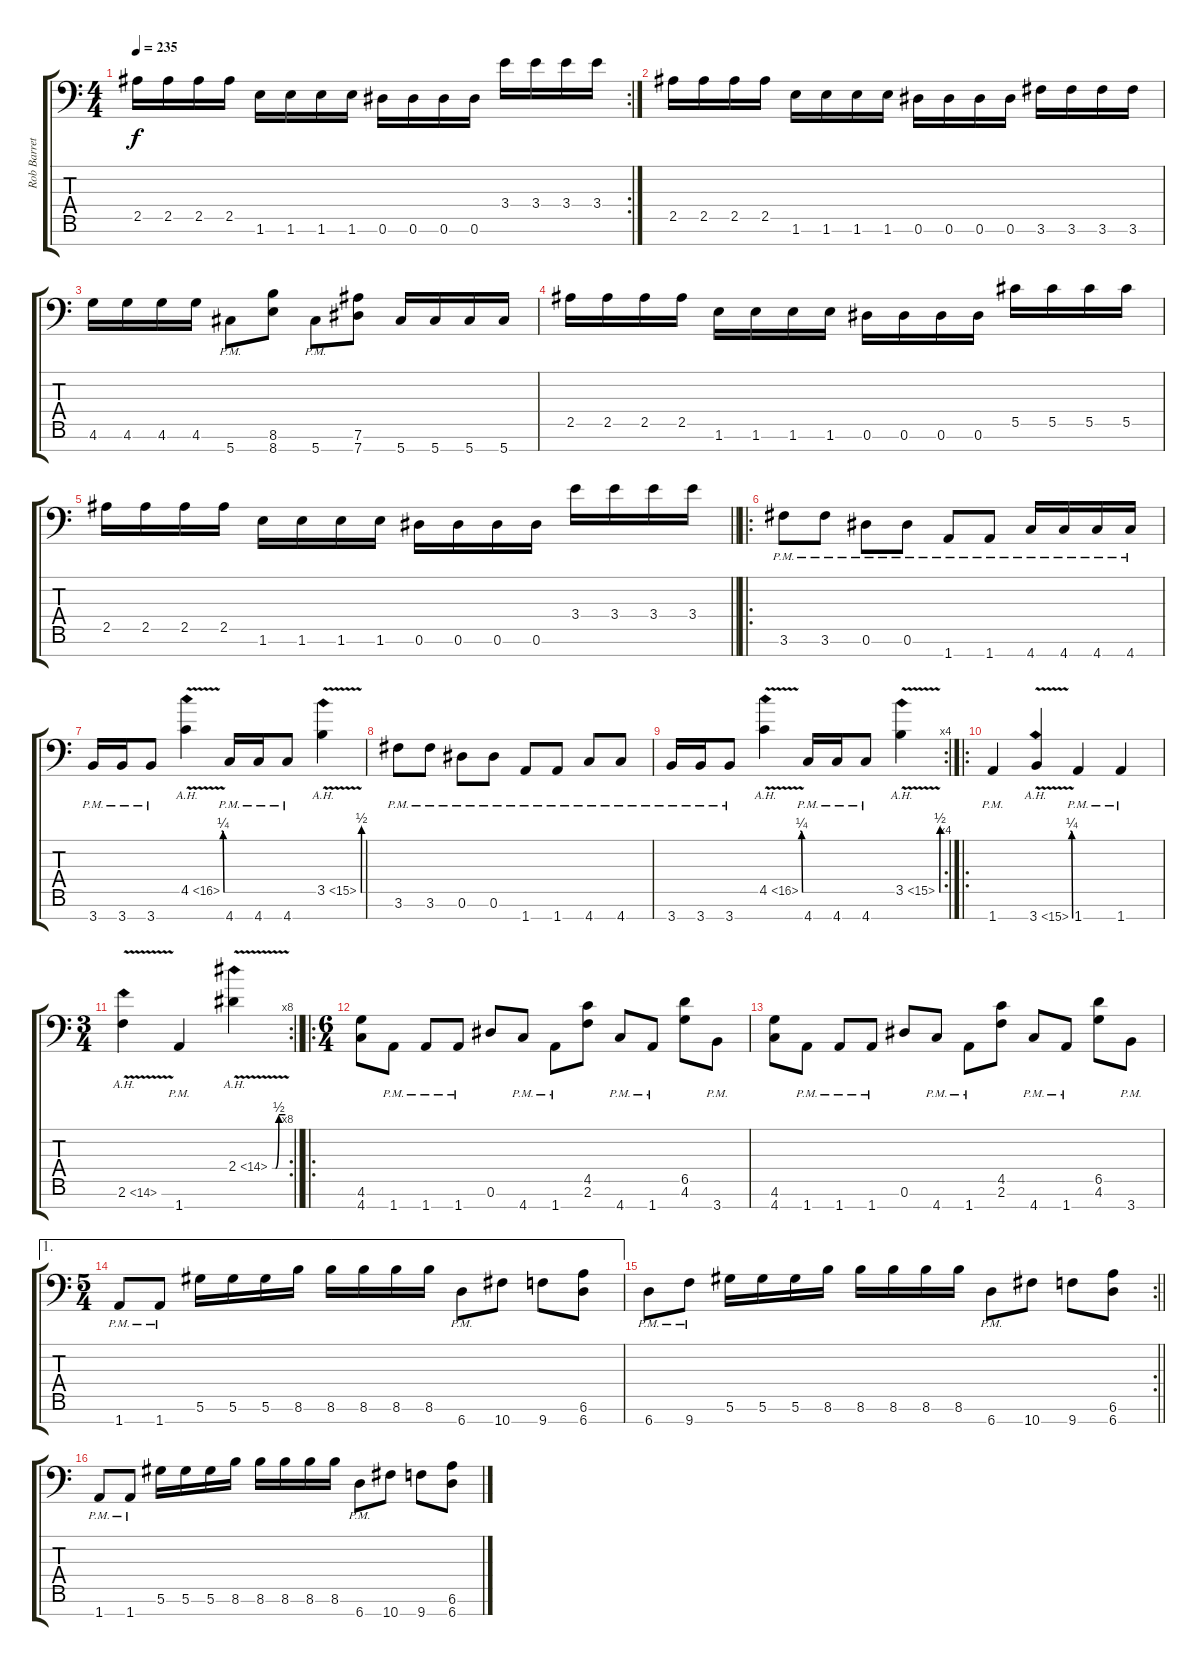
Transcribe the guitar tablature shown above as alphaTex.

\track ("Rob Barrett" "Rob Barret") {instrument distortionguitar}
\staff {score tabs}
\tuning (Eb4 Bb3 Gb3 Db3 Ab2 Eb2 Ab1) {hide}
\rc 2
\ts (4 4)
\tempo 235
\clef f4
\ks c
2.5.16{dy f} 2.5.16 2.5.16 2.5.16 1.6.16 1.6.16 1.6.16 1.6.16 0.6.16 0.6.16 0.6.16 0.6.16 3.4.16 3.4.16 3.4.16 3.4.16 |
2.5.16 2.5.16 2.5.16 2.5.16 1.6.16 1.6.16 1.6.16 1.6.16 0.6.16 0.6.16 0.6.16 0.6.16 3.6.16 3.6.16 3.6.16 3.6.16 |
4.6.16 4.6.16 4.6.16 4.6.16 5.7{pm}.8 (8.6 8.7).8 5.7{pm}.8 (7.6 7.7).8 5.7.16 5.7.16 5.7.16 5.7.16 |
2.5.16 2.5.16 2.5.16 2.5.16 1.6.16 1.6.16 1.6.16 1.6.16 0.6.16 0.6.16 0.6.16 0.6.16 5.5.16 5.5.16 5.5.16 5.5.16 |
\barLineRight lightlight
2.5.16 2.5.16 2.5.16 2.5.16 1.6.16 1.6.16 1.6.16 1.6.16 0.6.16 0.6.16 0.6.16 0.6.16 3.4.16 3.4.16 3.4.16 3.4.16 |
\ro
\section ("" "")
3.6{pm}.8{instrument distortionguitar} 3.6{pm}.8 0.6{pm}.8 0.6{pm}.8 1.7{pm}.8 1.7{pm}.8 4.7{pm}.16 4.7{pm}.16 4.7{pm}.16 4.7{pm}.16 |
3.7{pm}.16 3.7{pm}.16 3.7{pm}.8 4.5{be (custom 0 0 15 0 30 1 60 1) ah 12 v}.4{instrument guitarharmonics} 4.7{pm}.16{instrument distortionguitar} 4.7{pm}.16 4.7{pm}.8 3.5{be (custom 0 0 15 0 30 2 60 2) ah 12 v}.4{instrument guitarharmonics} |
3.6{pm}.8{instrument distortionguitar} 3.6{pm}.8 0.6{pm}.8 0.6{pm}.8 1.7{pm}.8 1.7{pm}.8 4.7{pm}.8 4.7{pm}.8 |
\rc 4
3.7{pm}.16 3.7{pm}.16 3.7{pm}.8 4.5{be (custom 0 0 15 0 30 1 60 1) ah 12 v}.4{instrument guitarharmonics} 4.7{pm}.16{instrument distortionguitar} 4.7{pm}.16 4.7{pm}.8 3.5{be (custom 0 0 15 0 30 2 60 2) ah 12 v}.4{instrument guitarharmonics} |
\ro
1.7{pm}.4{instrument distortionguitar} 3.7{be (custom 0 0 15 0 30 1 60 1) ah 12 v}.4{instrument guitarharmonics} 1.7{pm}.4{instrument distortionguitar} 1.7{pm}.4 |
\rc 8
\ts (3 4)
\barLineRight lightlight
2.6{ah 12 v}.4{instrument guitarharmonics} 1.7{pm}.4{instrument distortionguitar} 2.4{be (custom 0 0 15 0 30 2 60 2) ah 12 v}.4{instrument guitarharmonics} |
\ro
\ts (6 4)
\section ("" "")
(4.6 4.7).8{instrument distortionguitar} 1.7{pm}.8 1.7{pm}.8 1.7{pm}.8 0.6.8 4.7{pm}.8 1.7{pm}.8 (4.5 2.6).8 4.7{pm}.8 1.7{pm}.8 (6.5 4.6).8 3.7{pm}.8 |
(4.6 4.7).8 1.7{pm}.8 1.7{pm}.8 1.7{pm}.8 0.6.8 4.7{pm}.8 1.7{pm}.8 (4.5 2.6).8 4.7{pm}.8 1.7{pm}.8 (6.5 4.6).8 3.7{pm}.8 |
\ae 1
\ts (5 4)
1.7{pm}.8 1.7{pm}.8 5.6.16 5.6.16 5.6.16 8.6.16 8.6.16 8.6.16 8.6.16 8.6.16 6.7{pm}.8 10.7.8 9.7.8 (6.6 6.7).8 |
\rc 2
\barLineRight lightlight
6.7{pm}.8 9.7{pm}.8 5.6.16 5.6.16 5.6.16 8.6.16 8.6.16 8.6.16 8.6.16 8.6.16 6.7{pm}.8 10.7.8 9.7.8 (6.6 6.7).8 |
1.7{pm}.8 1.7{pm}.8 5.6.16 5.6.16 5.6.16 8.6.16 8.6.16 8.6.16 8.6.16 8.6.16 6.7{pm}.8 10.7.8 9.7.8 (6.6 6.7).8
